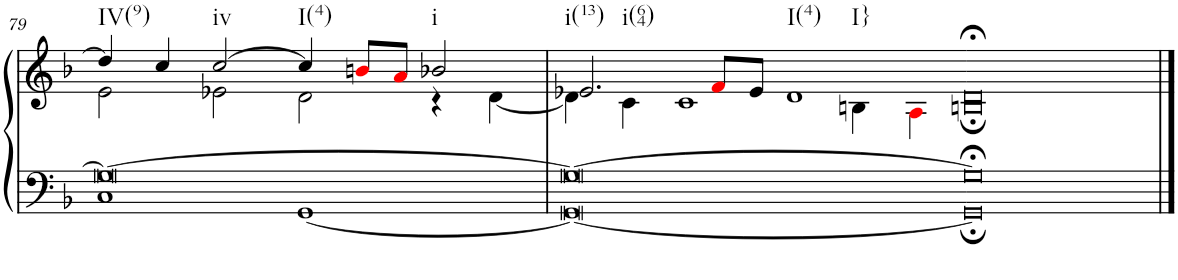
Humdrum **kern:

**kern	**kern
*part1	*part1
*staff2	*staff1
*I"Organ	*
*I'Org.	*
!!LO:PB:g=z
*clefF4	*clefG2
*k[b-]	*k[b-]
*M4/2	*M4/2
=79	=79
*^	*^
!	!	!LO:TX:b:t=IV(9)	!
0G_	1C	4dd/]	2e\
.	.	4cc/	.
!	!	!LO:TX:b:t=iv	!
.	.	[2cc/	2e-X\
!	!	!LO:TX:b:t=I(4)	!
.	[1GG	4cc/]	2d\
.	.	8bni/L	.
.	.	8ai/J	.
!	!	!LO:TX:b:t=i	!
.	.	2b-X/	4r
.	.	.	[4d\
=80	=80	=80	=80
!	!	!LO:TX:b:t=i(13)	!
!	!	!LO:TX:b:t=i(64)	!
0G_	0GG_	2.e-X/	4d\]
.	.	.	4c\
.	.	.	1c
.	.	8fi/L	.
.	.	8e-/J	.
!	!	!LO:TX:b:t=I(4)	!
!	!	!LO:TX:b:t=I}	!
.	.	1d	.
.	.	.	4Bn\
.	.	.	4Ai\
=81-	=81-	=81-	=81-
0G;<]	0GG;]	0d;<	0Bn;
*v	*v	*	*
*	*v	*v
==	==
*-	*-
